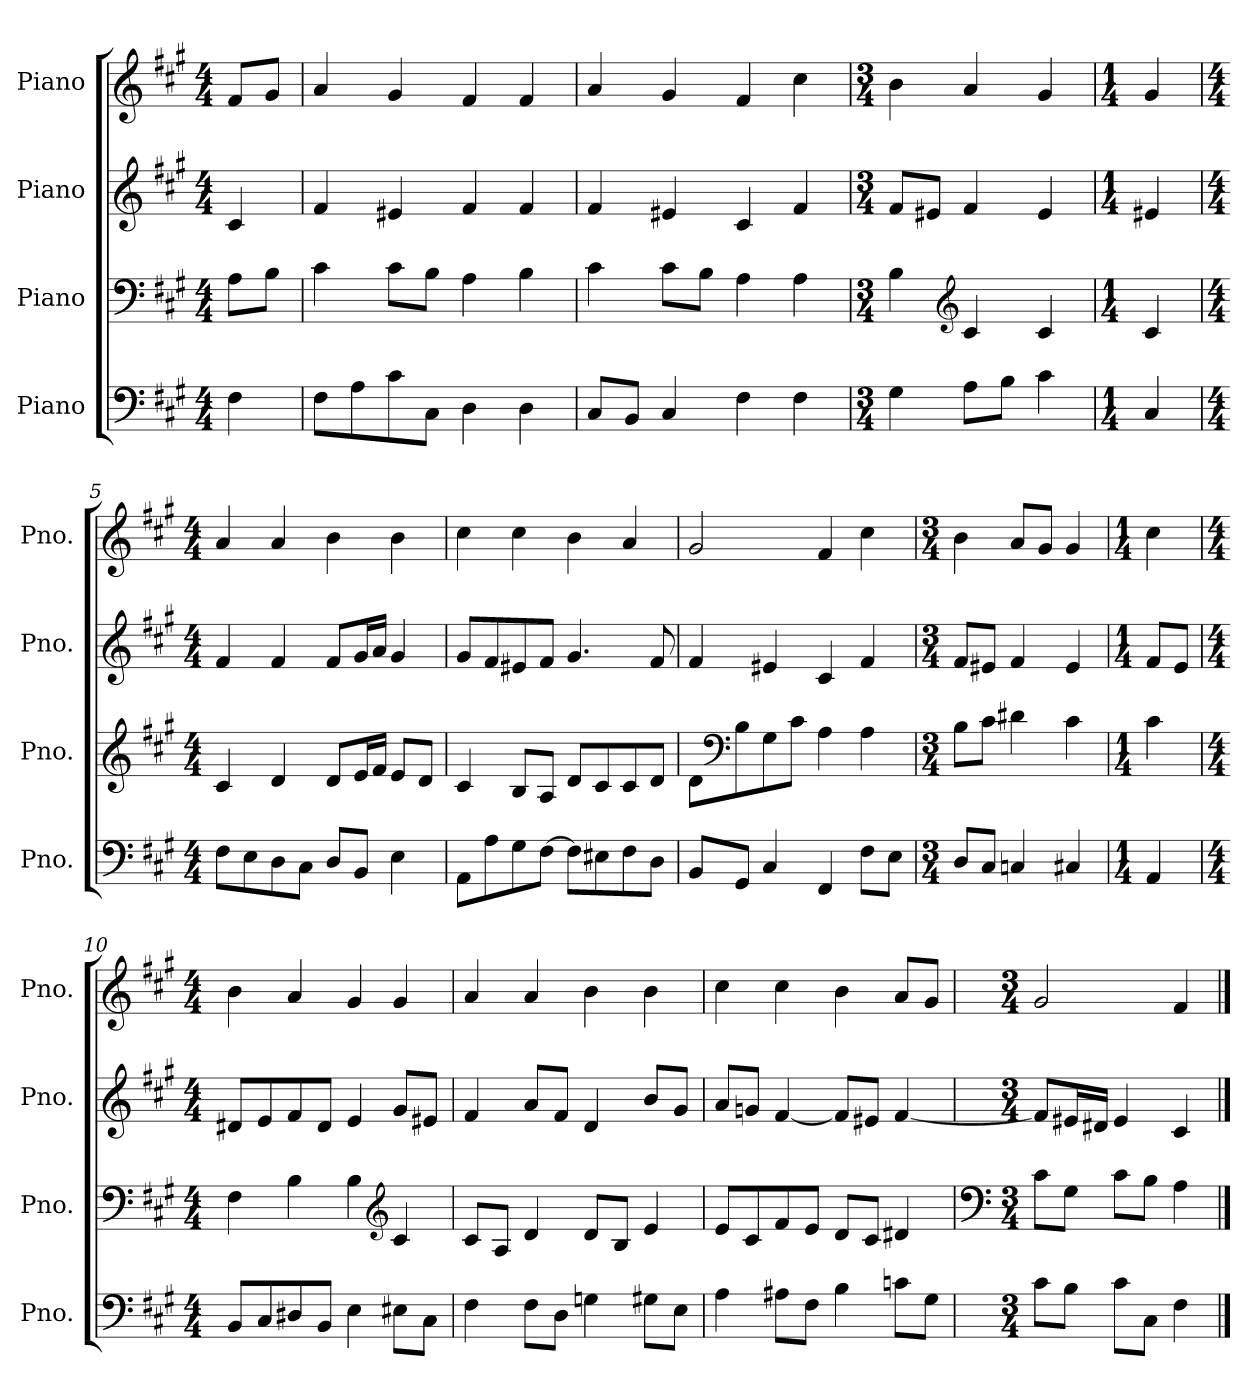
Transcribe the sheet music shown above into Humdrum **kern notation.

**kern	**kern	**kern	**kern
*part4	*part3	*part2	*part1
*staff4	*staff3	*staff2	*staff1
*I"Piano	*I"Piano	*I"Piano	*I"Piano
*I'Pno.	*I'Pno.	*I'Pno.	*I'Pno.
*clefF4	*clefF4	*clefG2	*clefG2
*k[f#c#g#]	*k[f#c#g#]	*k[f#c#g#]	*k[f#c#g#]
*M4/4	*M4/4	*M4/4	*M4/4
*MM120	*MM120	*MM120	*MM120
=	=	=	=
4F#\	8A\L	4c#/	8f#/L
.	8B\J	.	8g#/J
=1	=1	=1	=1
8F#\L	4c#\	4f#/	4a/
8A\	.	.	.
8c#\	8c#\L	4e#X/	4g#/
8C#\J	8B\J	.	.
4D\	4A\	4f#/	4f#/
4D\	4B\	4f#/	4f#/
=2	=2	=2	=2
8C#/L	4c#\	4f#/	4a/
8BB/J	.	.	.
4C#/	8c#\L	4e#X/	4g#/
.	8B\J	.	.
4F#\	4A\	4c#/	4f#/
4F#\	4A\	4f#/	4cc#\
=3	=3	=3	=3
*M3/4	*M3/4	*M3/4	*M3/4
4G#\	4B\	8f#/L	4b\
.	.	8e#X/J	.
*	*clefG2	*	*
8A\L	4c#/	4f#/	4a/
8B\J	.	.	.
4c#\	4c#/	4e#/	4g#/
=4	=4	=4	=4
*M1/4	*M1/4	*M1/4	*M1/4
4C#/	4c#/	4e#X/	4g#/
=5	=5	=5	=5
*M4/4	*M4/4	*M4/4	*M4/4
8F#\L	4c#/	4f#/	4a/
8E\	.	.	.
8D\	4d/	4f#/	4a/
8C#\J	.	.	.
8D/L	8d/L	8f#/L	4b\
8BB/J	16e/L	16g#/L	.
.	16f#/JJ	16a/JJ	.
4E\	8e/L	4g#/	4b\
.	8d/J	.	.
!!LO:LB:g=z
=6	=6	=6	=6
8AA\L	4c#/	8g#/L	4cc#\
8A\	.	8f#/	.
8G#\	8B/L	8e#X/	4cc#\
[8F#\J	8A/J	8f#/J	.
8F#\L]	8d/L	4.g#/	4b\
8E#X\	8c#/	.	.
8F#\	8c#/	.	4a/
8D\J	8d/J	8f#/	.
=7	=7	=7	=7
8BB/L	8d\L	4f#/	2g#/
*	*clefF4	*	*
8GG#/J	8B\	.	.
4C#/	8G#\	4e#X/	.
.	8c#\J	.	.
4FF#/	4A\	4c#/	4f#/
8F#\L	4A\	4f#/	4cc#\
8E\J	.	.	.
=8	=8	=8	=8
*M3/4	*M3/4	*M3/4	*M3/4
8D/L	8B\L	8f#/L	4b\
8C#/J	8c#\J	8e#X/J	.
4Cn/	4d#X\	4f#/	8a/L
.	.	.	8g#/J
4C#X/	4c#\	4e#/	4g#/
=9	=9	=9	=9
*M1/4	*M1/4	*M1/4	*M1/4
4AA/	4c#\	8f#/L	4cc#\
.	.	8e/J	.
!!LO:LB:g=z
=10	=10	=10	=10
*M4/4	*M4/4	*M4/4	*M4/4
8BB/L	4F#\	8d#X/L	4b\
8C#/	.	8e/	.
8D#X/	4B\	8f#/	4a/
8BB/J	.	8d#/J	.
4E\	4B\	4e/	4g#/
*	*clefG2	*	*
8E#X\L	4c#/	8g#/L	4g#/
8C#\J	.	8e#X/J	.
=11	=11	=11	=11
4F#\	8c#/L	4f#/	4a/
.	8A/J	.	.
8F#\L	4d/	8a/L	4a/
8D\J	.	8f#/J	.
4Gn\	8d/L	4d/	4b\
.	8B/J	.	.
8G#X\L	4e/	8b/L	4b\
8E\J	.	8g#/J	.
=12	=12	=12	=12
4A\	8e/L	8a/L	4cc#\
.	8c#/	8gn/J	.
8A#X\L	8f#/	[4f#/	4cc#\
8F#\J	8e/J	.	.
4B\	8d/L	8f#/L]	4b\
.	8c#/J	8e#X/J	.
8cn\L	4d#X/	[4f#/	8a/L
8G#\J	.	.	8g#/J
!!LO:PB:g=z
=13	=13	=13	=13
*	*clefF4	*	*
*M3/4	*M3/4	*M3/4	*M3/4
8c#\L	8c#\L	8f#/L]	2g#/
8B\J	8G#\J	16e#X/L	.
.	.	16d#X/JJ	.
8c#\L	8c#\L	4e#/	.
8C#\J	8B\J	.	.
4F#\	4A\	4c#/	4f#/
==	==	==	==
*-	*-	*-	*-
